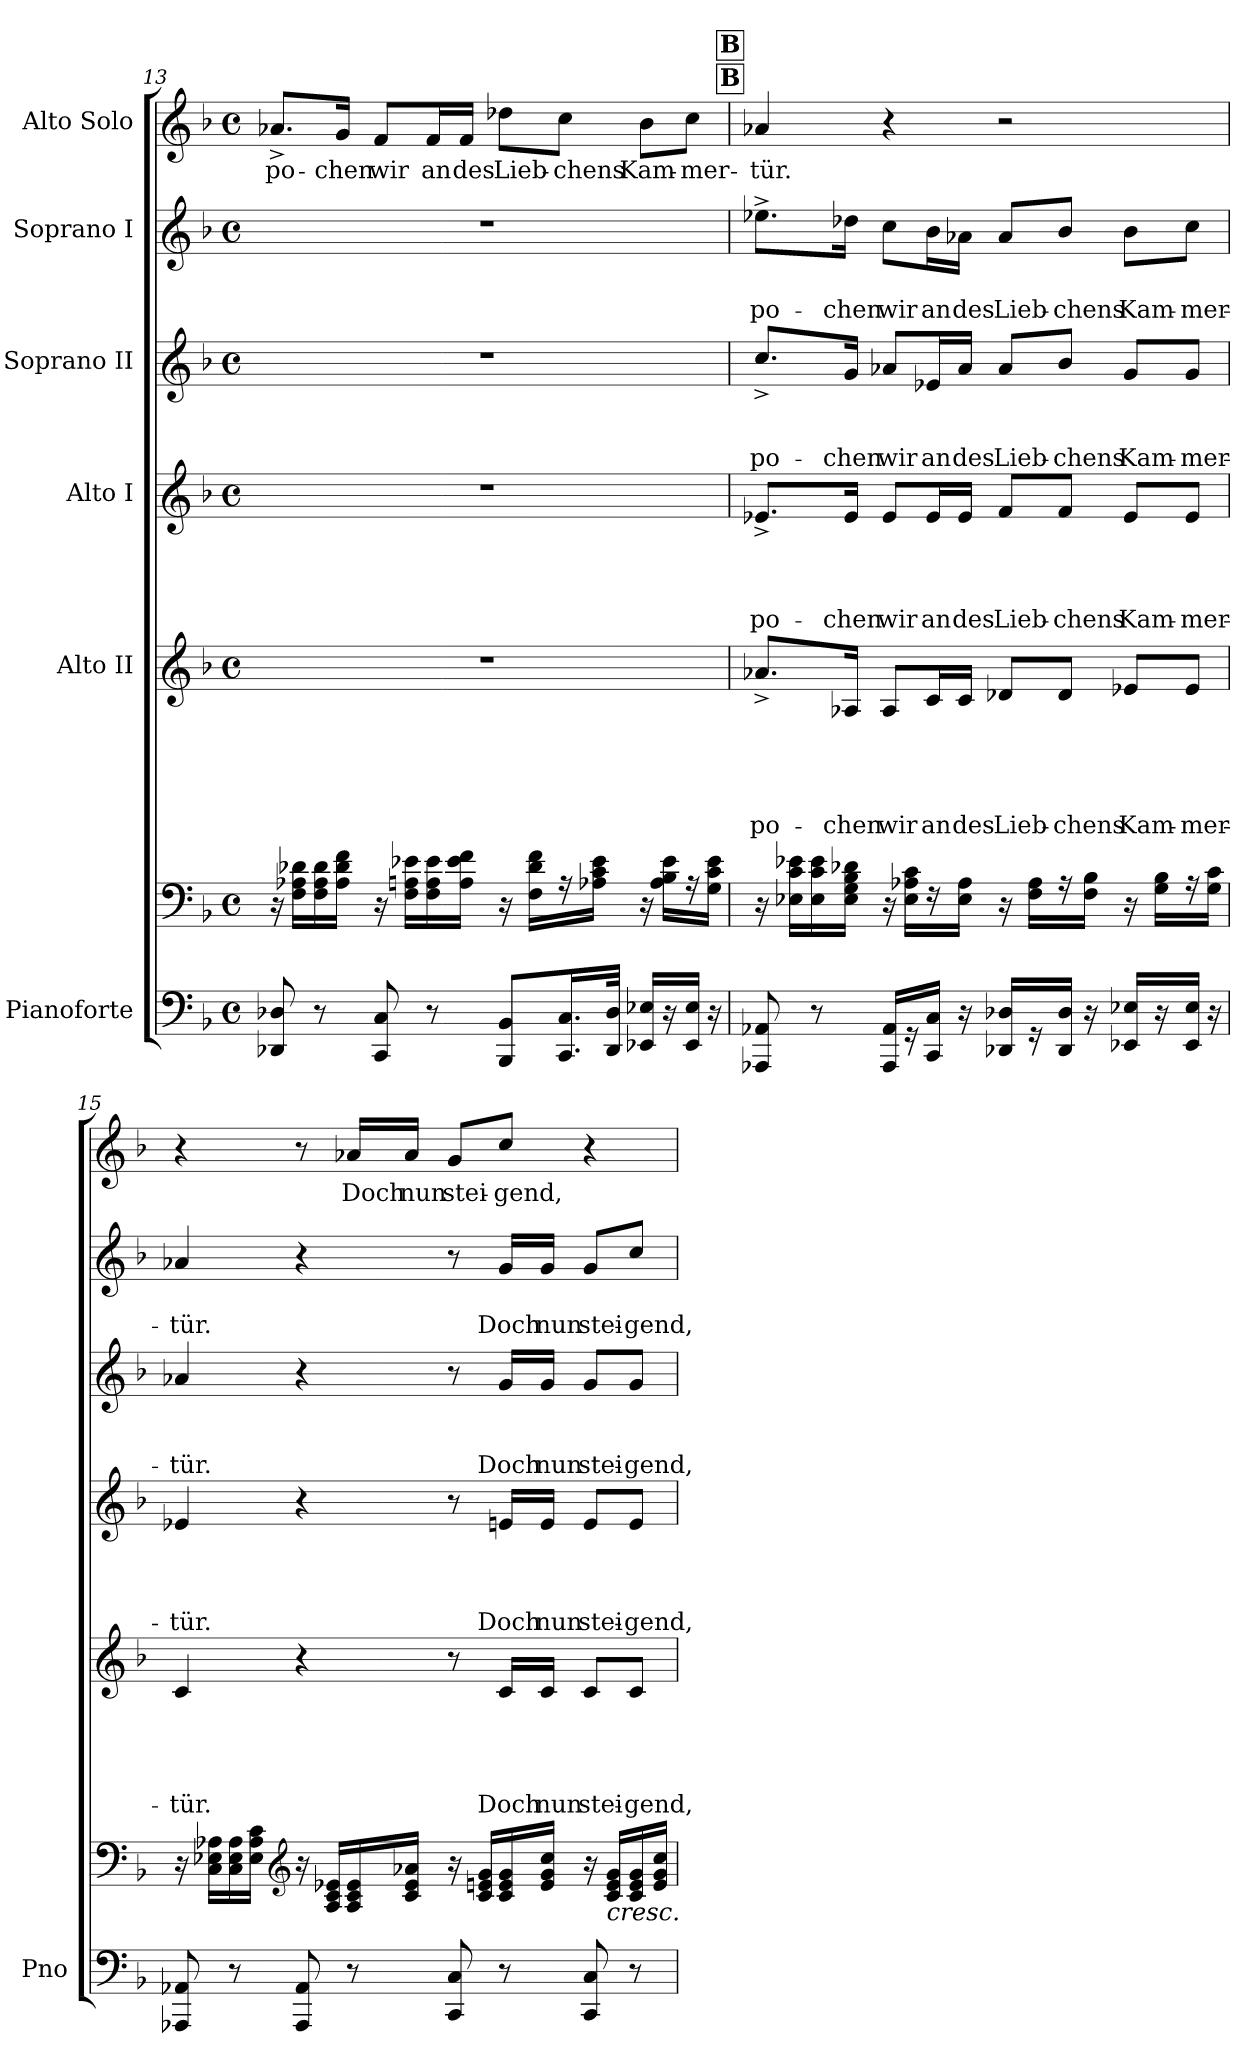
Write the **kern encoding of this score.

**kern	**kern	**kern	**text	**text	**text	**text	**text	**kern	**text	**text	**text	**text	**kern	**text	**text	**text	**kern	**text	**text	**kern	**text
*part6	*part6	*part5	*part5	*part5	*part5	*part5	*part5	*part4	*part4	*part4	*part4	*part4	*part3	*part3	*part3	*part3	*part2	*part2	*part2	*part1	*part1
*staff7	*staff6	*staff5	*staff5	*staff5	*staff5	*staff5	*staff5	*staff4	*staff4	*staff4	*staff4	*staff4	*staff3	*staff3	*staff3	*staff3	*staff2	*staff2	*staff2	*staff1	*staff1
*I"Pianoforte	*	*I"Alto II	*	*	*	*	*	*I"Alto I	*	*	*	*	*I"Soprano II	*	*	*	*I"Soprano I	*	*	*I"Alto Solo	*
*I'Pno	*	*	*	*	*	*	*	*	*	*	*	*	*	*	*	*	*	*	*	*	*
!!LO:LB:g=z
*clefF4	*clefF4	*clefG2	*	*	*	*	*	*clefG2	*	*	*	*	*clefG2	*	*	*	*clefG2	*	*	*clefG2	*
*k[b-]	*k[b-]	*k[b-]	*	*	*	*	*	*k[b-]	*	*	*	*	*k[b-]	*	*	*	*k[b-]	*	*	*k[b-]	*
*F:	*F:	*F:	*	*	*	*	*	*F:	*	*	*	*	*F:	*	*	*	*F:	*	*	*F:	*
*M4/4	*M4/4	*M4/4	*	*	*	*	*	*M4/4	*	*	*	*	*M4/4	*	*	*	*M4/4	*	*	*M4/4	*
*met(c)	*met(c)	*met(c)	*	*	*	*	*	*met(c)	*	*	*	*	*met(c)	*	*	*	*met(c)	*	*	*met(c)	*
=13	=13	=13	=13	=13	=13	=13	=13	=13	=13	=13	=13	=13	=13	=13	=13	=13	=13	=13	=13	=13	=13
8DD-X/ 8D-X/	16r	1r	.	.	.	.	.	1r	.	.	.	.	1r	.	.	.	1r	.	.	8.a-X^</L	po-
.	16F\ 16A-X\ 16d-X\LL	.	.	.	.	.	.	.	.	.	.	.	.	.	.	.	.	.	.	.	.
8r	16F\ 16A-\ 16d-\	.	.	.	.	.	.	.	.	.	.	.	.	.	.	.	.	.	.	.	.
.	16A-\ 16d-\ 16f\JJ	.	.	.	.	.	.	.	.	.	.	.	.	.	.	.	.	.	.	16g/Jk	-chen
8CC/ 8C/	16r	.	.	.	.	.	.	.	.	.	.	.	.	.	.	.	.	.	.	8f/L	wir
.	16F\ 16An\ 16e-X\LL	.	.	.	.	.	.	.	.	.	.	.	.	.	.	.	.	.	.	.	.
8r	16F\ 16A\ 16e-\	.	.	.	.	.	.	.	.	.	.	.	.	.	.	.	.	.	.	16f/L	an
.	16A\ 16e-\ 16f\JJ	.	.	.	.	.	.	.	.	.	.	.	.	.	.	.	.	.	.	16f/JJ	des
8BBB-/ 8BB-/L	16r	.	.	.	.	.	.	.	.	.	.	.	.	.	.	.	.	.	.	8dd-X\L	Lieb-
.	16F\ 16d-\ 16f\LL	.	.	.	.	.	.	.	.	.	.	.	.	.	.	.	.	.	.	.	.
16.CC/ 16.C/L	16r	.	.	.	.	.	.	.	.	.	.	.	.	.	.	.	.	.	.	8cc\J	-chens
.	16A-X\ 16c\ 16e-\JJ	.	.	.	.	.	.	.	.	.	.	.	.	.	.	.	.	.	.	.	.
32DD-/ 32D-/JJk	.	.	.	.	.	.	.	.	.	.	.	.	.	.	.	.	.	.	.	.	.
16EE-X/ 16E-X/LL	16r	.	.	.	.	.	.	.	.	.	.	.	.	.	.	.	.	.	.	8b-\L	Kam-
16r	16A-\ 16B-\ 16e-\LL	.	.	.	.	.	.	.	.	.	.	.	.	.	.	.	.	.	.	.	.
16EE-/ 16E-/JJ	16r	.	.	.	.	.	.	.	.	.	.	.	.	.	.	.	.	.	.	8cc\J	-mer-
16r	16G\ 16c\ 16e-\JJ	.	.	.	.	.	.	.	.	.	.	.	.	.	.	.	.	.	.	.	.
!!LO:REH:place=s1:a:fs=7.9:t=B
!!LO:REH:place=s6:a:fs=7.9:t=B
=14	=14	=14	=14	=14	=14	=14	=14	=14	=14	=14	=14	=14	=14	=14	=14	=14	=14	=14	=14	=14	=14
8AAA-X/ 8AA-X/	16r	8.a-X^</L	.	.	.	.	po-	8.e-X^</L	.	.	.	po-	8.cc^>/L	.	.	po-	8.ee-X^>\L	.	po-	4a-X/	-tür.
.	16E-X\ 16c\ 16e-X\LL	.	.	.	.	.	.	.	.	.	.	.	.	.	.	.	.	.	.	.	.
8r	16E-\ 16c\ 16e-\	.	.	.	.	.	.	.	.	.	.	.	.	.	.	.	.	.	.	.	.
.	16E-\ 16G\ 16B-\ 16d-X\JJ	16A-X/Jk	.	.	.	.	-chen	16e-/Jk	.	.	.	-chen	16g/Jk	.	.	-chen	16dd-X\Jk	.	-chen	.	.
16AAA-/ 16AA-/LL	16r	8A-/L	.	.	.	.	wir	8e-/L	.	.	.	wir	8a-X/L	.	.	wir	8cc\L	.	wir	4r	.
16r	16E-\ 16A-X\ 16c\LL	.	.	.	.	.	.	.	.	.	.	.	.	.	.	.	.	.	.	.	.
16CC/ 16C/JJ	16r	16c/L	.	.	.	.	an	16e-/L	.	.	.	an	16e-X/L	.	.	an	16b-\L	.	an	.	.
16r	16E-\ 16A-\JJ	16c/JJ	.	.	.	.	des	16e-/JJ	.	.	.	des	16a-/JJ	.	.	des	16a-X\JJ	.	des	.	.
16DD-X/ 16D-X/LL	16r	8d-X/L	.	.	.	.	Lieb-	8f/L	.	.	.	Lieb-	8a-/L	.	.	Lieb-	8a-/L	.	Lieb-	2r	.
16r	16F\ 16A-\LL	.	.	.	.	.	.	.	.	.	.	.	.	.	.	.	.	.	.	.	.
16DD-/ 16D-/JJ	16r	8d-/J	.	.	.	.	-chens	8f/J	.	.	.	-chens	8b-/J	.	.	-chens	8b-/J	.	-chens	.	.
16r	16F\ 16B-\JJ	.	.	.	.	.	.	.	.	.	.	.	.	.	.	.	.	.	.	.	.
16EE-X/ 16E-X/LL	16r	8e-X/L	.	.	.	.	Kam-	8e-/L	.	.	.	Kam-	8g/L	.	.	Kam-	8b-\L	.	Kam-	.	.
16r	16G\ 16B-\LL	.	.	.	.	.	.	.	.	.	.	.	.	.	.	.	.	.	.	.	.
16EE-/ 16E-/JJ	16r	8e-/J	.	.	.	.	-mer-	8e-/J	.	.	.	-mer-	8g/J	.	.	-mer-	8cc\J	.	-mer-	.	.
16r	16G\ 16c\JJ	.	.	.	.	.	.	.	.	.	.	.	.	.	.	.	.	.	.	.	.
!!LO:PB:g=z
=15	=15	=15	=15	=15	=15	=15	=15	=15	=15	=15	=15	=15	=15	=15	=15	=15	=15	=15	=15	=15	=15
8AAA-X/ 8AA-X/	16r	4c/	.	.	.	.	-tür.	4e-X/	.	.	.	-tür.	4a-X/	.	.	-tür.	4a-X/	.	-tür.	4r	.
.	16C\ 16E-X\ 16A-X\LL	.	.	.	.	.	.	.	.	.	.	.	.	.	.	.	.	.	.	.	.
8r	16C\ 16E-\ 16A-\	.	.	.	.	.	.	.	.	.	.	.	.	.	.	.	.	.	.	.	.
.	16E-\ 16A-\ 16c\JJ	.	.	.	.	.	.	.	.	.	.	.	.	.	.	.	.	.	.	.	.
*	*clefG2	*	*	*	*	*	*	*	*	*	*	*	*	*	*	*	*	*	*	*	*
8AAA-/ 8AA-/	16r	4r	.	.	.	.	.	4r	.	.	.	.	4r	.	.	.	4r	.	.	8r	.
.	16A-/ 16c/ 16e-X/LL	.	.	.	.	.	.	.	.	.	.	.	.	.	.	.	.	.	.	.	.
8r	16A-/ 16c/ 16e-/	.	.	.	.	.	.	.	.	.	.	.	.	.	.	.	.	.	.	16a-X/LL	Doch
.	16c/ 16e-/ 16a-X/JJ	.	.	.	.	.	.	.	.	.	.	.	.	.	.	.	.	.	.	16a-/JJ	nun
8CC/ 8C/	16r	8r	.	.	.	.	.	8r	.	.	.	.	8r	.	.	.	8r	.	.	8g/L	stei-
.	16c/ 16en/ 16g/LL	.	.	.	.	.	.	.	.	.	.	.	.	.	.	.	.	.	.	.	.
8r	16c/ 16e/ 16g/	16c/LL	.	.	.	.	Doch	16en/LL	.	.	.	Doch	16g/LL	.	.	Doch	16g/LL	.	Doch	8cc/J	-gend,
.	16e/ 16g/ 16cc/JJ	16c/JJ	.	.	.	.	nun	16e/JJ	.	.	.	nun	16g/JJ	.	.	nun	16g/JJ	.	nun	.	.
8CC/ 8C/	16r	8c/L	.	.	.	.	stei-	8e/L	.	.	.	stei-	8g/L	.	.	stei-	8g/L	.	stei-	4r	.
!	!LO:TX:b:i:t=cresc.	!	!	!	!	!	!	!	!	!	!	!	!	!	!	!	!	!	!	!	!
.	16c/ 16e/ 16g/LL	.	.	.	.	.	.	.	.	.	.	.	.	.	.	.	.	.	.	.	.
8r	16c/ 16e/ 16g/	8c/J	.	.	.	.	-gend,	8e/J	.	.	.	-gend,	8g/J	.	.	-gend,	8cc/J	.	-gend,	.	.
.	16e/ 16g/ 16cc/JJ	.	.	.	.	.	.	.	.	.	.	.	.	.	.	.	.	.	.	.	.
=	=	=	=	=	=	=	=	=	=	=	=	=	=	=	=	=	=	=	=	=	=
*-	*-	*-	*-	*-	*-	*-	*-	*-	*-	*-	*-	*-	*-	*-	*-	*-	*-	*-	*-	*-	*-
